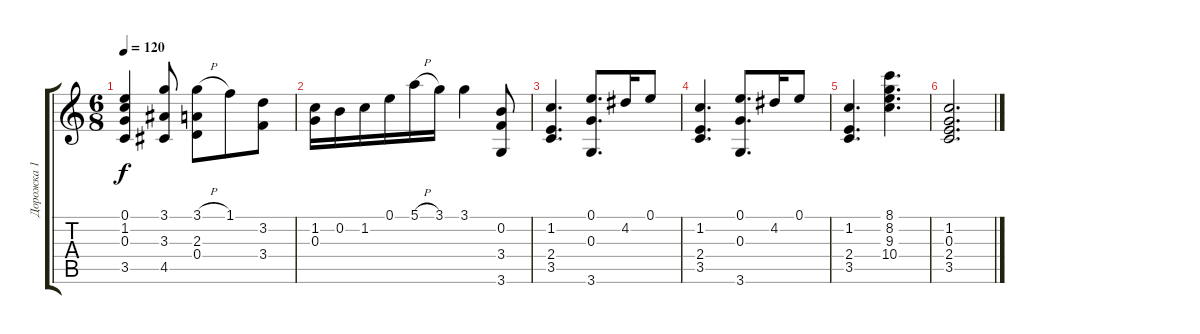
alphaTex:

\track ("Дорожка 1" "Дорожка 1") {instrument acousticguitarnylon}
\staff {score tabs}
\tuning (E4 B3 G3 D3 A2 E2) {hide}
\ts (6 8)
\tempo 120
\clef g2
\ks c
(0.1 1.2 0.3 3.5).4{dy f} (3.1 3.3 4.5).8 (3.1{h} 2.3 0.4).8 1.1.8 (3.2 3.4).8 |
(1.2 0.3).16 0.2.16 1.2.16 0.1.16 5.1{h}.16 3.1.16 3.1.4 (0.2 3.4 3.6).8 |
(1.2 2.4 3.5).4{d} (0.1 0.3 3.6).8{d} 4.2.16 0.1.8 |
(1.2 2.4 3.5).4{d} (0.1 0.3 3.6).8{d} 4.2.16 0.1.8 |
(1.2 2.4 3.5).4{d} (8.1 8.2 9.3 10.4).4{d} |
(1.2 0.3 2.4 3.5).2{d}
